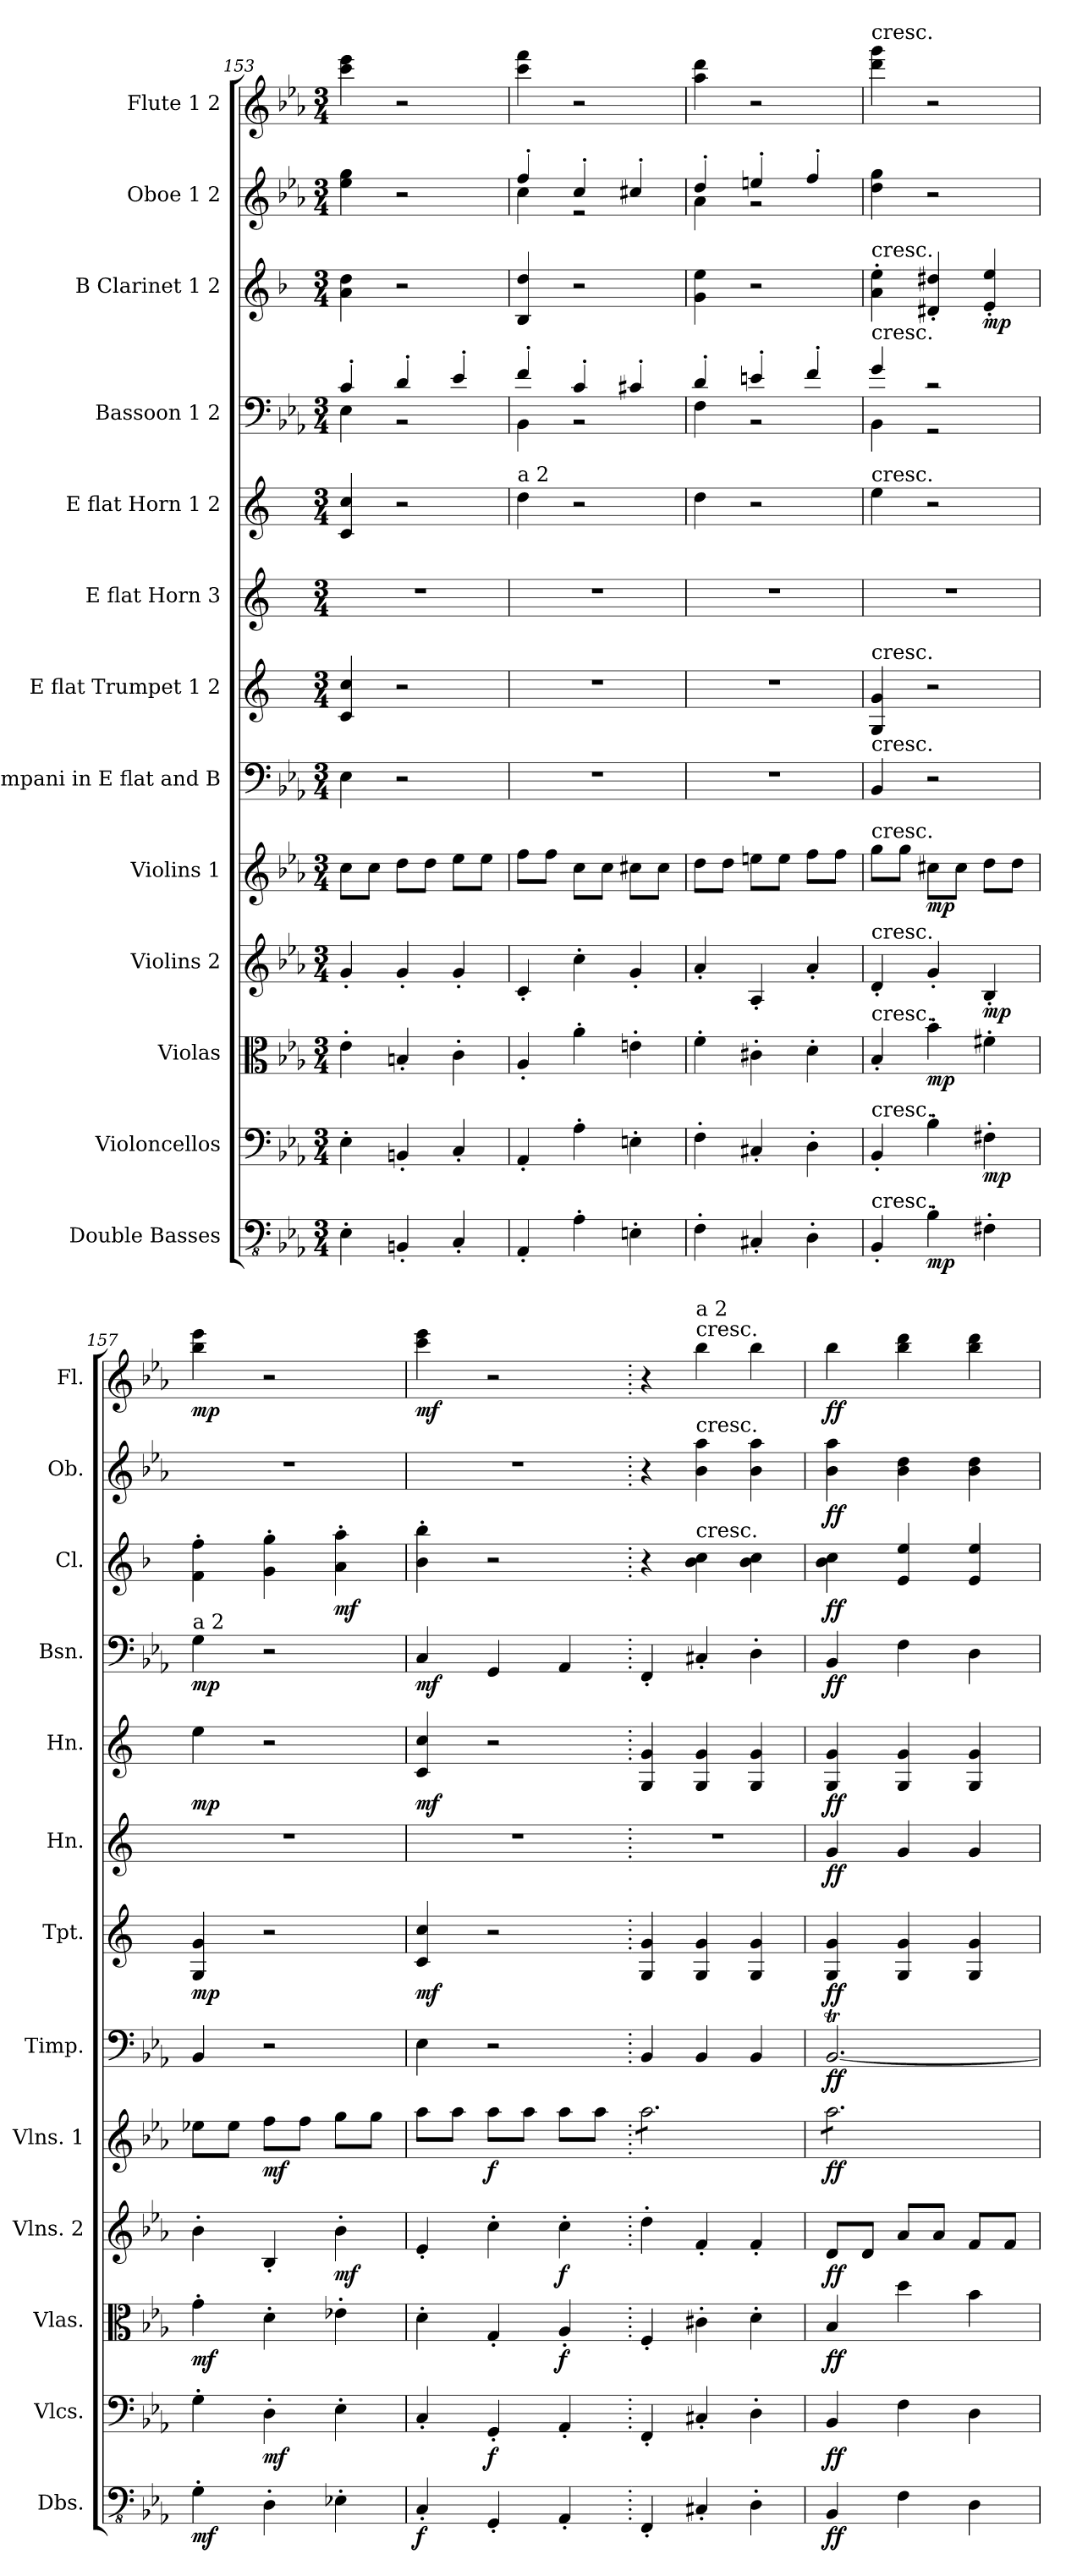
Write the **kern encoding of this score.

**kern	**dynam	**kern	**dynam	**kern	**dynam	**kern	**dynam	**kern	**dynam	**kern	**dynam	**kern	**dynam	**kern	**dynam	**kern	**dynam	**kern	**dynam	**kern	**dynam	**kern	**dynam	**kern	**dynam
*part13	*part13	*part12	*part12	*part11	*part11	*part10	*part10	*part9	*part9	*part8	*part8	*part7	*part7	*part6	*part6	*part5	*part5	*part4	*part4	*part3	*part3	*part2	*part2	*part1	*part1
*staff13	*staff13	*staff12	*staff12	*staff11	*staff11	*staff10	*staff10	*staff9	*staff9	*staff8	*staff8	*staff7	*staff7	*staff6	*staff6	*staff5	*staff5	*staff4	*staff4	*staff3	*staff3	*staff2	*staff2	*staff1	*staff1
*I"Double Basses	*	*I"Violoncellos	*	*I"Violas	*	*I"Violins 2	*	*I"Violins 1	*	*I"Timpani in E flat and B	*	*I"E flat Trumpet 1 2	*	*I"E flat Horn 3	*	*I"E flat Horn  1 2	*	*I"Bassoon 1 2	*	*I"B Clarinet 1 2	*	*I"Oboe 1 2	*	*I"Flute 1 2	*
*I'Dbs.	*	*I'Vlcs.	*	*I'Vlas.	*	*I'Vlns. 2	*	*I'Vlns. 1	*	*I'Timp.	*	*I'Tpt.	*	*I'Hn.	*	*I'Hn.	*	*I'Bsn.	*	*I'Cl.	*	*I'Ob.	*	*I'Fl.	*
*clefFv4	*	*clefF4	*	*clefC3	*	*clefG2	*	*clefG2	*	*clefF4	*	*clefG2	*	*clefG2	*	*clefG2	*	*clefF4	*	*clefG2	*	*clefG2	*	*clefG2	*
*	*	*	*	*	*	*	*	*	*	*	*	*ITrd-2c-3	*	*ITrd5c9	*	*ITrd5c9	*	*	*	*ITrd1c2	*	*	*	*	*
*k[b-e-a-]	*	*k[b-e-a-]	*	*k[b-e-a-]	*	*k[b-e-a-]	*	*k[b-e-a-]	*	*k[b-e-a-]	*	*k[b-e-a-]	*	*k[b-e-a-]	*	*k[b-e-a-]	*	*k[b-e-a-]	*	*k[b-e-a-]	*	*k[b-e-a-]	*	*k[b-e-a-]	*
*M3/4	*	*M3/4	*	*M3/4	*	*M3/4	*	*M3/4	*	*M3/4	*	*M3/4	*	*M3/4	*	*M3/4	*	*M3/4	*	*M3/4	*	*M3/4	*	*M3/4	*
=153	=153	=153	=153	=153	=153	=153	=153	=153	=153	=153	=153	=153	=153	=153	=153	=153	=153	=153	=153	=153	=153	=153	=153	=153	=153
*	*	*	*	*	*	*	*	*	*	*	*	*	*	*	*	*	*	*^	*	*	*	*	*	*	*
4EE-'\	.	4E-'\	.	4e-'\	.	4g'/	.	8cc\L	.	4E-\	.	4e-/ 4ee-/	.	2.r	.	4E-/ 4e-/	.	4c'/	4E-\	.	4g\ 4cc\	.	4ee-\ 4gg\	.	4ccc\ 4eee-\	.
.	.	.	.	.	.	.	.	8cc\J	.	.	.	.	.	.	.	.	.	.	.	.	.	.	.	.	.	.
4BBBn'/	.	4BBn'/	.	4Bn'/	.	4g'/	.	8dd\L	.	2r	.	2r	.	.	.	2r	.	4d'/	2r	.	2r	.	2r	.	2r	.
.	.	.	.	.	.	.	.	8dd\J	.	.	.	.	.	.	.	.	.	.	.	.	.	.	.	.	.	.
4CC'/	.	4C'/	.	4c'\	.	4g'/	.	8ee-\L	.	.	.	.	.	.	.	.	.	4e-'/	.	.	.	.	.	.	.	.
.	.	.	.	.	.	.	.	8ee-\J	.	.	.	.	.	.	.	.	.	.	.	.	.	.	.	.	.	.
=154	=154	=154	=154	=154	=154	=154	=154	=154	=154	=154	=154	=154	=154	=154	=154	=154	=154	=154	=154	=154	=154	=154	=154	=154	=154	=154
*	*	*	*	*	*	*	*	*	*	*	*	*	*	*	*	*	*	*	*	*	*	*	*^	*	*	*
!	!	!	!	!	!	!	!	!	!	!	!	!	!	!	!	!LO:TX:a:t=a 2	!	!	!	!	!	!	!	!	!	!	!
4AAA-'/	.	4AA-'/	.	4A-'/	.	4c'/	.	8ff\L	.	2.r	.	2.r	.	2.r	.	4f\	.	4f'/	4BB-\	.	4A-/ 4cc/	.	4ff'/	4cc\	.	4ccc\ 4fff\	.
.	.	.	.	.	.	.	.	8ff\J	.	.	.	.	.	.	.	.	.	.	.	.	.	.	.	.	.	.	.
4AA-'\	.	4A-'\	.	4a-'\	.	4cc'\	.	8cc\L	.	.	.	.	.	.	.	2r	.	4c'/	2r	.	2r	.	4cc'/	2r	.	2r	.
.	.	.	.	.	.	.	.	8cc\J	.	.	.	.	.	.	.	.	.	.	.	.	.	.	.	.	.	.	.
4EEn'\	.	4En'\	.	4en'\	.	4g'/	.	8cc#X\L	.	.	.	.	.	.	.	.	.	4c#X'/	.	.	.	.	4cc#X'/	.	.	.	.
.	.	.	.	.	.	.	.	8cc#\J	.	.	.	.	.	.	.	.	.	.	.	.	.	.	.	.	.	.	.
=155	=155	=155	=155	=155	=155	=155	=155	=155	=155	=155	=155	=155	=155	=155	=155	=155	=155	=155	=155	=155	=155	=155	=155	=155	=155	=155	=155
4FF'\	.	4F'\	.	4f'\	.	4a-'/	.	8dd\L	.	2.r	.	2.r	.	2.r	.	4f\	.	4d'/	4F\	.	4f\ 4dd\	.	4dd'/	4a-\	.	4aa-\ 4ddd\	.
.	.	.	.	.	.	.	.	8dd\J	.	.	.	.	.	.	.	.	.	.	.	.	.	.	.	.	.	.	.
4CC#X'/	.	4C#X'/	.	4c#X'\	.	4A-'/	.	8een\L	.	.	.	.	.	.	.	2r	.	4en'/	2r	.	2r	.	4een'/	2r	.	2r	.
.	.	.	.	.	.	.	.	8ee\J	.	.	.	.	.	.	.	.	.	.	.	.	.	.	.	.	.	.	.
4DD'\	.	4D'\	.	4d'\	.	4a-'/	.	8ff\L	.	.	.	.	.	.	.	.	.	4f'/	.	.	.	.	4ff'/	.	.	.	.
.	.	.	.	.	.	.	.	8ff\J	.	.	.	.	.	.	.	.	.	.	.	.	.	.	.	.	.	.	.
*	*	*	*	*	*	*	*	*	*	*	*	*	*	*	*	*	*	*	*	*	*	*	*v	*v	*	*	*
=156	=156	=156	=156	=156	=156	=156	=156	=156	=156	=156	=156	=156	=156	=156	=156	=156	=156	=156	=156	=156	=156	=156	=156	=156	=156	=156
!	!	!	!	!	!	!	!	!	!	!	!	!	!	!	!	!	!	!	!	!	!	!	!	!	!LO:TX:a:t=cresc.	!
!	!	!	!	!	!	!	!	!	!	!	!	!	!	!	!	!	!	!	!	!	!LO:TX:a:t=cresc.	!	!	!	!	!
!	!	!	!	!	!	!	!	!	!	!	!	!	!	!	!	!	!	!LO:TX:a:t=cresc.	!	!	!	!	!	!	!	!
!	!	!	!	!	!	!	!	!	!	!	!	!	!	!	!	!LO:TX:a:t=cresc.	!	!	!	!	!	!	!	!	!	!
!	!	!	!	!	!	!	!	!	!	!	!	!LO:TX:a:t=cresc.	!	!	!	!	!	!	!	!	!	!	!	!	!	!
!	!	!	!	!	!	!	!	!	!	!LO:TX:a:t=cresc.	!	!	!	!	!	!	!	!	!	!	!	!	!	!	!	!
!	!	!	!	!	!	!	!	!LO:TX:a:t=cresc.	!	!	!	!	!	!	!	!	!	!	!	!	!	!	!	!	!	!
!	!	!	!	!	!	!LO:TX:a:t=cresc.	!	!	!	!	!	!	!	!	!	!	!	!	!	!	!	!	!	!	!	!
!	!	!	!	!LO:TX:a:t=cresc.	!	!	!	!	!	!	!	!	!	!	!	!	!	!	!	!	!	!	!	!	!	!
!	!	!LO:TX:a:t=cresc.	!	!	!	!	!	!	!	!	!	!	!	!	!	!	!	!	!	!	!	!	!	!	!	!
!LO:TX:a:t=cresc.	!	!	!	!	!	!	!	!	!	!	!	!	!	!	!	!	!	!	!	!	!	!	!	!	!	!
4BBB-'/	.	4BB-'/	.	4B-'/	.	4d'/	.	8gg\L	.	4BB-/	.	4B-/ 4b-/	.	2.r	.	4g\	.	4g/	4BB-\	.	4g\' 4dd\'	.	4dd\ 4gg\	.	4ddd\ 4ggg\	.
.	.	.	.	.	.	.	.	8gg\J	.	.	.	.	.	.	.	.	.	.	.	.	.	.	.	.	.	.
!	!LO:DY:b	!	!	!	!LO:DY:b	!	!	!	!LO:DY:b	!	!	!	!	!	!	!	!	!	!	!	!	!	!	!	!	!
4BB-'\	mp	4B-'\	.	4b-'\	mp	4g'/	.	8cc#X\L	mp	2r	.	2r	.	.	.	2r	.	2r	2r	.	4c#X/' 4cc#X/'	.	2r	.	2r	.
.	.	.	.	.	.	.	.	8cc#\J	.	.	.	.	.	.	.	.	.	.	.	.	.	.	.	.	.	.
!	!	!	!LO:DY:b	!	!	!	!LO:DY:b	!	!	!	!	!	!	!	!	!	!	!	!	!	!	!LO:DY:b	!	!	!	!
4FF#X'\	.	4F#X'\	mp	4f#X'\	.	4B-'/	mp	8dd\L	.	.	.	.	.	.	.	.	.	.	.	.	4d/' 4dd/'	mp	.	.	.	.
.	.	.	.	.	.	.	.	8dd\J	.	.	.	.	.	.	.	.	.	.	.	.	.	.	.	.	.	.
*	*	*	*	*	*	*	*	*	*	*	*	*	*	*	*	*	*	*v	*v	*	*	*	*	*	*	*
=157	=157	=157	=157	=157	=157	=157	=157	=157	=157	=157	=157	=157	=157	=157	=157	=157	=157	=157	=157	=157	=157	=157	=157	=157	=157
!	!	!	!	!	!	!	!	!	!	!	!	!	!	!	!	!	!	!LO:TX:a:t=a 2	!	!	!	!	!	!	!
!	!LO:DY:b	!	!	!	!LO:DY:b	!	!	!	!	!	!	!	!LO:DY:b	!	!	!	!LO:DY:b	!	!LO:DY:b	!	!	!	!	!	!LO:DY:b
4GG'\	mf	4G'\	.	4g'\	mf	4b-'\	.	8ee-X\L	.	4BB-/	.	4B-/ 4b-/	mp	2.r	.	4g\	mp	4G\	mp	4e-\' 4ee-\'	.	2.r	.	4bb-\ 4eee-\	mp
.	.	.	.	.	.	.	.	8ee-\J	.	.	.	.	.	.	.	.	.	.	.	.	.	.	.	.	.
!	!	!	!LO:DY:b	!	!	!	!	!	!LO:DY:b	!	!	!	!	!	!	!	!	!	!	!	!	!	!	!	!
4DD'\	.	4D'\	mf	4d'\	.	4B-'/	.	8ff\L	mf	2r	.	2r	.	.	.	2r	.	2r	.	4f\' 4ff\'	.	.	.	2r	.
.	.	.	.	.	.	.	.	8ff\J	.	.	.	.	.	.	.	.	.	.	.	.	.	.	.	.	.
!	!	!	!	!	!	!	!LO:DY:b	!	!	!	!	!	!	!	!	!	!	!	!	!	!LO:DY:b	!	!	!	!
4EE-X'\	.	4E-'\	.	4e-X'\	.	4b-'\	mf	8gg\L	.	.	.	.	.	.	.	.	.	.	.	4g\' 4gg\'	mf	.	.	.	.
.	.	.	.	.	.	.	.	8gg\J	.	.	.	.	.	.	.	.	.	.	.	.	.	.	.	.	.
=158	=158	=158	=158	=158	=158	=158	=158	=158	=158	=158	=158	=158	=158	=158	=158	=158	=158	=158	=158	=158	=158	=158	=158	=158	=158
!	!LO:DY:b	!	!	!	!	!	!	!	!	!	!	!	!LO:DY:b	!	!	!	!LO:DY:b	!	!LO:DY:b	!	!	!	!	!	!LO:DY:b
4CC'/	f	4C'/	.	4d'\	.	4e-'/	.	8aa-\L	.	4E-\	.	4e-/ 4ee-/	mf	2.r	.	4E-/ 4e-/	mf	4C/	mf	4a-\' 4aa-\'	.	2.r	.	4ccc\ 4eee-\	mf
.	.	.	.	.	.	.	.	8aa-\J	.	.	.	.	.	.	.	.	.	.	.	.	.	.	.	.	.
!	!	!	!LO:DY:b	!	!	!	!	!	!LO:DY:b	!	!	!	!	!	!	!	!	!	!	!	!	!	!	!	!
4GGG'/	.	4GG'/	f	4G'/	.	4cc'\	.	8aa-\L	f	2r	.	2r	.	.	.	2r	.	4GG/	.	2r	.	.	.	2r	.
.	.	.	.	.	.	.	.	8aa-\J	.	.	.	.	.	.	.	.	.	.	.	.	.	.	.	.	.
!	!	!	!	!	!LO:DY:b	!	!LO:DY:b	!	!	!	!	!	!	!	!	!	!	!	!	!	!	!	!	!	!
4AAA-'/	.	4AA-'/	.	4A-'/	f	4cc'\	f	8aa-\L	.	.	.	.	.	.	.	.	.	4AA-/	.	.	.	.	.	.	.
.	.	.	.	.	.	.	.	8aa-\J	.	.	.	.	.	.	.	.	.	.	.	.	.	.	.	.	.
=159.	=159.	=159.	=159.	=159.	=159.	=159.	=159.	=159.	=159.	=159.	=159.	=159.	=159.	=159.	=159.	=159.	=159.	=159.	=159.	=159.	=159.	=159.	=159.	=159.	=159.
*	*	*	*	*	*	*	*	*tremolo	*	*	*	*	*	*	*	*	*	*	*	*	*	*	*	*	*
4FFF'/	.	4FF'/	.	4F'/	.	4dd'\	.	8aa-\L	.	4BB-/	.	4B-/ 4b-/	.	2.r	.	4BB-/ 4B-/	.	4FF'/	.	4r	.	4r	.	4r	.
.	.	.	.	.	.	.	.	8aa-\	.	.	.	.	.	.	.	.	.	.	.	.	.	.	.	.	.
!	!	!	!	!	!	!	!	!	!	!	!	!	!	!	!	!	!	!	!	!	!	!	!	!LO:TX:a:t=cresc.	!
!	!	!	!	!	!	!	!	!	!	!	!	!	!	!	!	!	!	!	!	!	!	!	!	!LO:TX:a:t=a 2	!
!	!	!	!	!	!	!	!	!	!	!	!	!	!	!	!	!	!	!	!	!	!	!LO:TX:a:t=cresc.	!	!	!
!	!	!	!	!	!	!	!	!	!	!	!	!	!	!	!	!	!	!	!	!LO:TX:a:t=cresc.	!	!	!	!	!
4CC#X'/	.	4C#X'/	.	4c#X'\	.	4f'/	.	8aa-\	.	4BB-/	.	4B-/ 4b-/	.	.	.	4BB-/ 4B-/	.	4C#X'/	.	4a-\ 4b-\	.	4b-\ 4aa-\	.	4bb-\	.
.	.	.	.	.	.	.	.	8aa-\	.	.	.	.	.	.	.	.	.	.	.	.	.	.	.	.	.
4DD'\	.	4D'\	.	4d'\	.	4f'/	.	8aa-\	.	4BB-/	.	4B-/ 4b-/	.	.	.	4BB-/ 4B-/	.	4D'\	.	4a-\ 4b-\	.	4b-\ 4aa-\	.	4bb-\	.
.	.	.	.	.	.	.	.	8aa-\J	.	.	.	.	.	.	.	.	.	.	.	.	.	.	.	.	.
=160	=160	=160	=160	=160	=160	=160	=160	=160	=160	=160	=160	=160	=160	=160	=160	=160	=160	=160	=160	=160	=160	=160	=160	=160	=160
!	!LO:DY:b	!	!LO:DY:b	!	!LO:DY:b	!	!LO:DY:b	!	!LO:DY:b	!	!LO:DY:b	!	!LO:DY:b	!	!LO:DY:b	!	!LO:DY:b	!	!LO:DY:b	!	!LO:DY:b	!	!LO:DY:b	!	!LO:DY:b
4BBB-/	ff	4BB-/	ff	4B-/	ff	8d/L	ff	8aa-\L	ff	[2.BB-T/	ff	4B-/ 4b-/	ff	4B-/	ff	4BB-/ 4B-/	ff	4BB-/	ff	4a-\ 4b-\	ff	4b-\ 4aa-\	ff	4bb-\	ff
.	.	.	.	.	.	8d/J	.	8aa-\	.	.	.	.	.	.	.	.	.	.	.	.	.	.	.	.	.
4FF\	.	4F\	.	4dd\	.	8a-/L	.	8aa-\	.	.	.	4B-/ 4b-/	.	4B-/	.	4BB-/ 4B-/	.	4F\	.	4d/ 4dd/	.	4b-\ 4dd\	.	4bb-\ 4ddd\	.
.	.	.	.	.	.	8a-/J	.	8aa-\	.	.	.	.	.	.	.	.	.	.	.	.	.	.	.	.	.
4DD\	.	4D\	.	4b-\	.	8f/L	.	8aa-\	.	.	.	4B-/ 4b-/	.	4B-/	.	4BB-/ 4B-/	.	4D\	.	4d/ 4dd/	.	4b-\ 4dd\	.	4bb-\ 4ddd\	.
.	.	.	.	.	.	8f/J	.	8aa-\J	.	.	.	.	.	.	.	.	.	.	.	.	.	.	.	.	.
*	*	*	*	*	*	*	*	*Xtremolo	*	*	*	*	*	*	*	*	*	*	*	*	*	*	*	*	*
=	=	=	=	=	=	=	=	=	=	=	=	=	=	=	=	=	=	=	=	=	=	=	=	=	=
*-	*-	*-	*-	*-	*-	*-	*-	*-	*-	*-	*-	*-	*-	*-	*-	*-	*-	*-	*-	*-	*-	*-	*-	*-	*-
